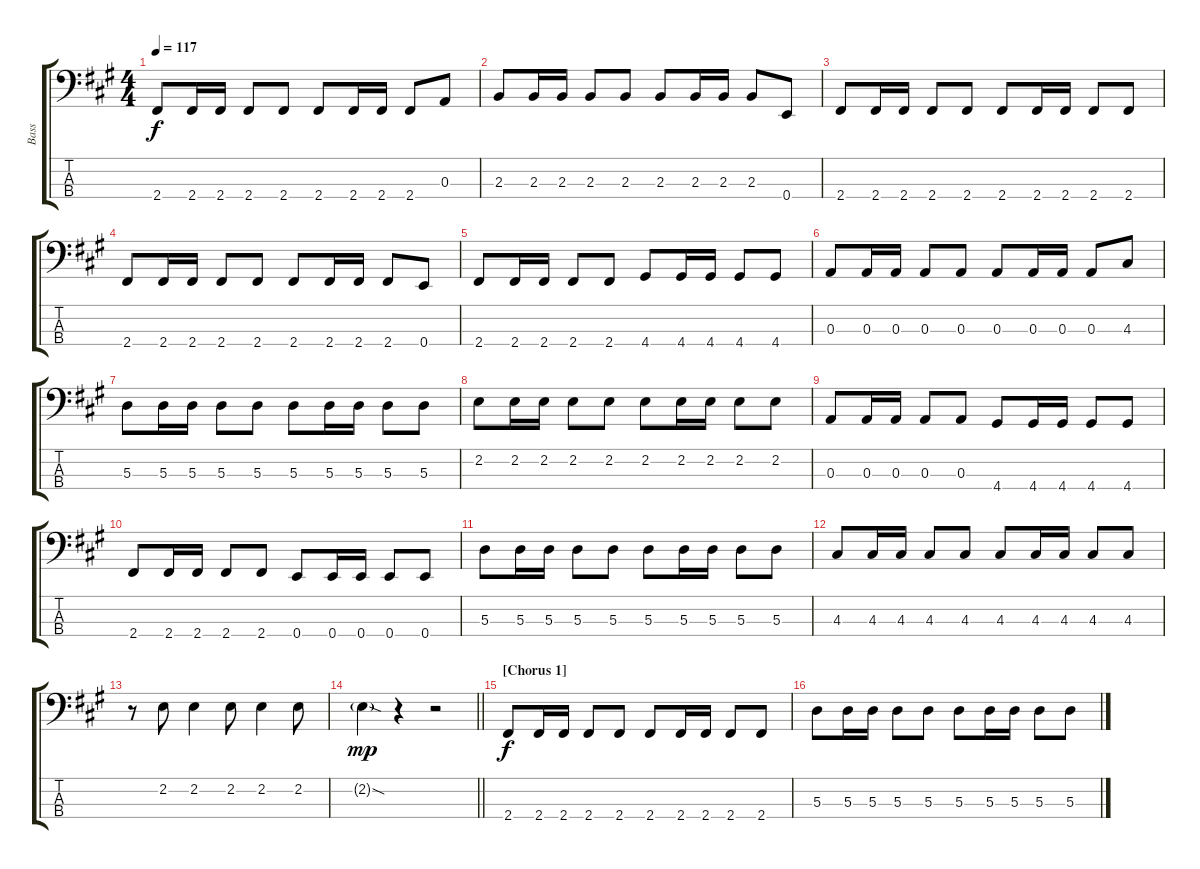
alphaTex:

\track ("Bass" "Bass") {instrument electricbassfinger}
\staff {score tabs}
\tuning (G2 D2 A1 E1) {hide}
\ts (4 4)
\tempo 117
\clef f4
\ks a
2.4.8{dy f} 2.4.16 2.4.16 2.4.8 2.4.8 2.4.8 2.4.16 2.4.16 2.4.8 0.3.8 |
2.3.8 2.3.16 2.3.16 2.3.8 2.3.8 2.3.8 2.3.16 2.3.16 2.3.8 0.4.8 |
2.4.8 2.4.16 2.4.16 2.4.8 2.4.8 2.4.8 2.4.16 2.4.16 2.4.8 2.4.8 |
2.4.8 2.4.16 2.4.16 2.4.8 2.4.8 2.4.8 2.4.16 2.4.16 2.4.8 0.4.8 |
2.4.8 2.4.16 2.4.16 2.4.8 2.4.8 4.4.8 4.4.16 4.4.16 4.4.8 4.4.8 |
0.3.8 0.3.16 0.3.16 0.3.8 0.3.8 0.3.8 0.3.16 0.3.16 0.3.8 4.3.8 |
5.3.8 5.3.16 5.3.16 5.3.8 5.3.8 5.3.8 5.3.16 5.3.16 5.3.8 5.3.8 |
2.2.8 2.2.16 2.2.16 2.2.8 2.2.8 2.2.8 2.2.16 2.2.16 2.2.8 2.2.8 |
0.3.8 0.3.16 0.3.16 0.3.8 0.3.8 4.4.8 4.4.16 4.4.16 4.4.8 4.4.8 |
2.4.8 2.4.16 2.4.16 2.4.8 2.4.8 0.4.8 0.4.16 0.4.16 0.4.8 0.4.8 |
5.3.8 5.3.16 5.3.16 5.3.8 5.3.8 5.3.8 5.3.16 5.3.16 5.3.8 5.3.8 |
4.3.8 4.3.16 4.3.16 4.3.8 4.3.8 4.3.8 4.3.16 4.3.16 4.3.8 4.3.8 |
r.8 2.2.8 2.2.4 2.2.8 2.2.4 2.2.8 |
\barLineRight lightlight
2.2{sod g}.4{dy mp} r.4 r.2 |
\section ("" "[Chorus 1]")
2.4.8{dy f} 2.4.16 2.4.16 2.4.8 2.4.8 2.4.8 2.4.16 2.4.16 2.4.8 2.4.8 |
5.3.8 5.3.16 5.3.16 5.3.8 5.3.8 5.3.8 5.3.16 5.3.16 5.3.8 5.3.8
